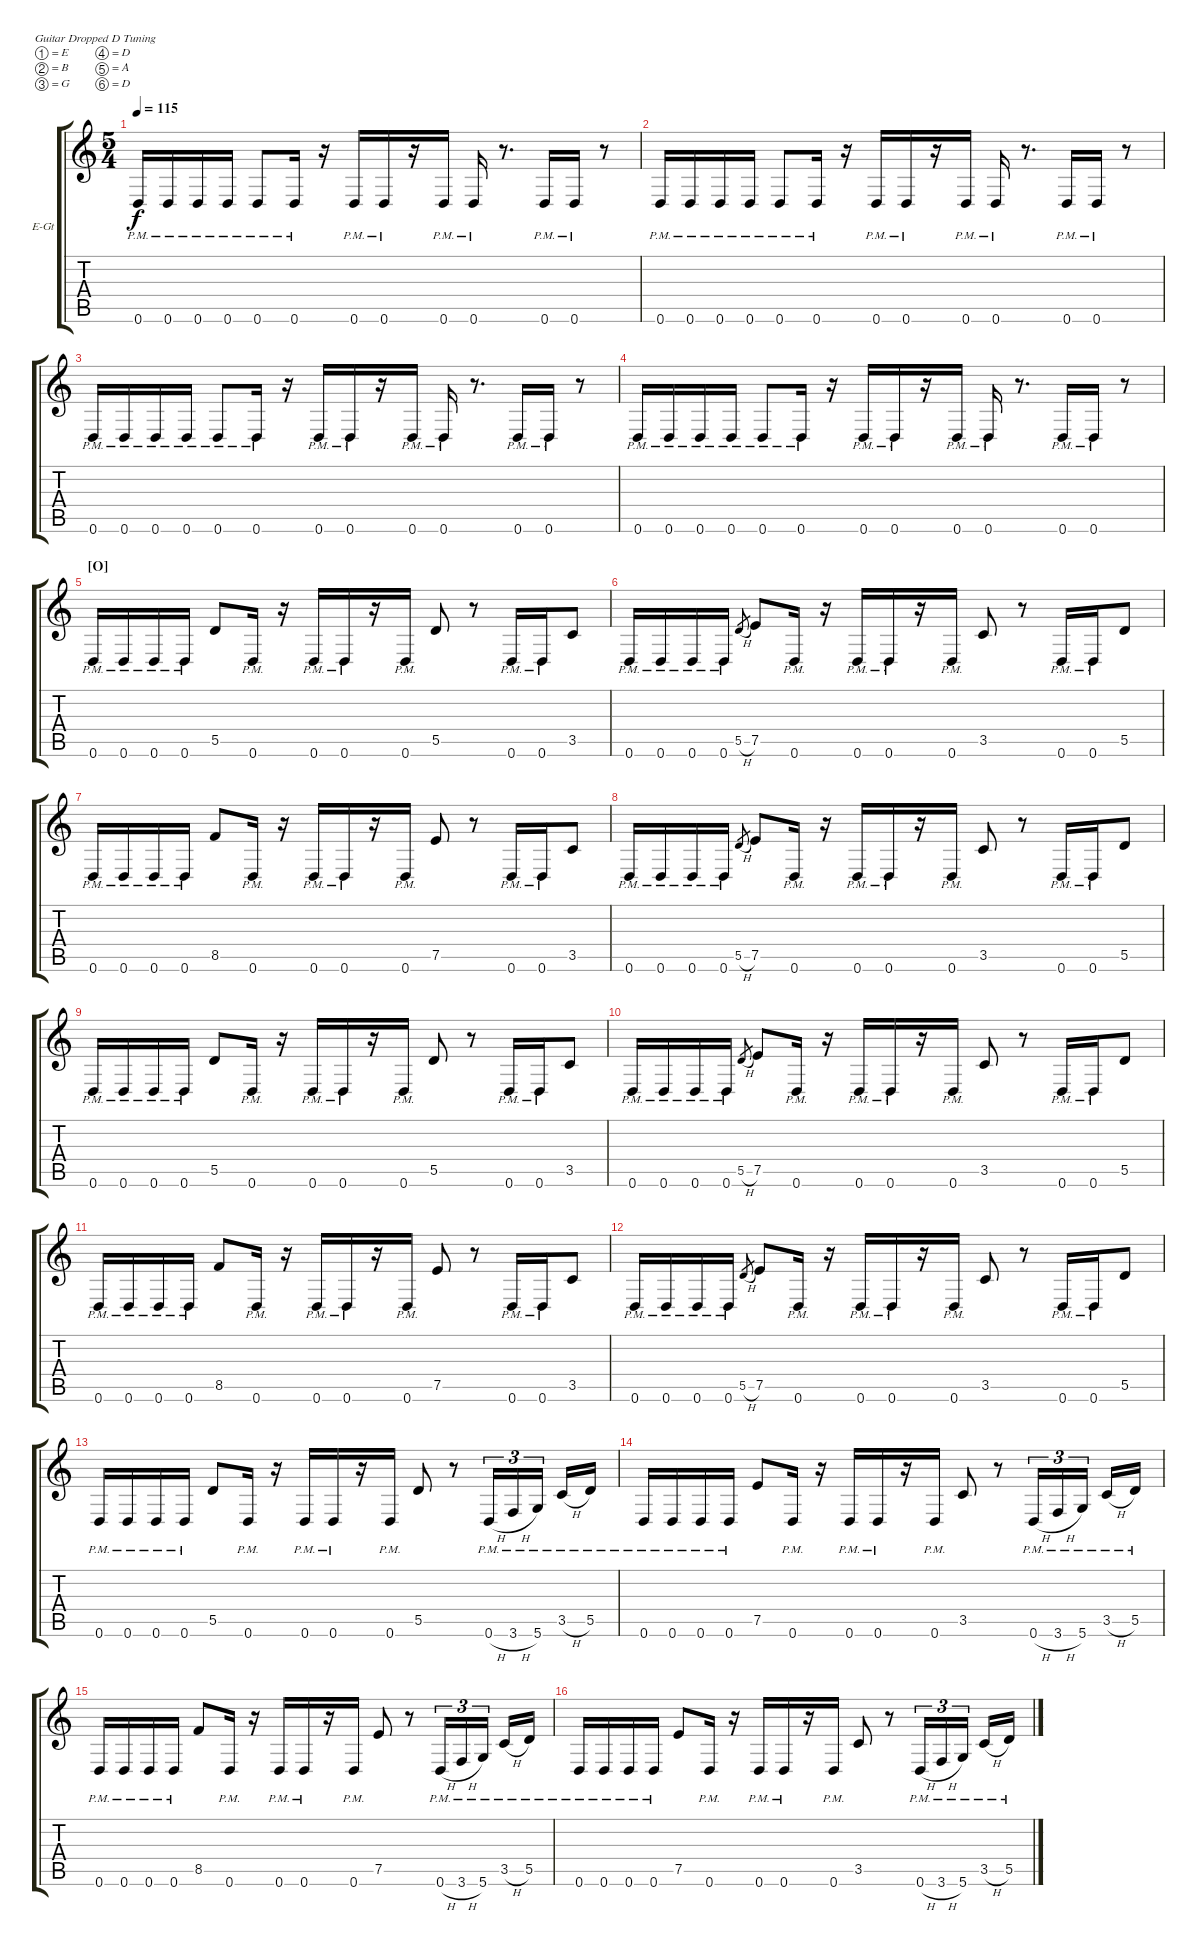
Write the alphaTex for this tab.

\defaultSystemsLayout 4
\bracketExtendMode groupsimilarinstruments
\firstSystemTrackNameOrientation horizontal
\otherSystemsTrackNameOrientation horizontal
\track ("Electric Guitar" "E-Gt") {instrument distortionguitar}
\staff {score tabs}
\tuning (E4 B3 G3 D3 A2 D2)
\ts (5 4)
\tempo 115
\clef g2
\scale
0.333333
\ks c
0.6{pm}.16{dy f} 0.6{pm}.16 0.6{pm}.16 0.6{pm}.16 0.6{pm}.8 0.6{pm}.16 r.16 0.6{pm}.16 0.6{pm}.16 r.16 0.6{pm}.16 0.6{pm}.16 r.8{d} 0.6{pm}.16 0.6{pm}.16 r.8 |
\scale
0.333333 0.6{pm}.16 0.6{pm}.16 0.6{pm}.16 0.6{pm}.16 0.6{pm}.8 0.6{pm}.16 r.16 0.6{pm}.16 0.6{pm}.16 r.16 0.6{pm}.16 0.6{pm}.16 r.8{d} 0.6{pm}.16 0.6{pm}.16 r.8 |
\scale
0.333333 0.6{pm}.16 0.6{pm}.16 0.6{pm}.16 0.6{pm}.16 0.6{pm}.8 0.6{pm}.16 r.16 0.6{pm}.16 0.6{pm}.16 r.16 0.6{pm}.16 0.6{pm}.16 r.8{d} 0.6{pm}.16 0.6{pm}.16 r.8 |
\scale
0.333333 0.6{pm}.16 0.6{pm}.16 0.6{pm}.16 0.6{pm}.16 0.6{pm}.8 0.6{pm}.16 r.16 0.6{pm}.16 0.6{pm}.16 r.16 0.6{pm}.16 0.6{pm}.16 r.8{d} 0.6{pm}.16 0.6{pm}.16 r.8 |
\section ("O" "")
\scale
0.333333 0.6{pm}.16 0.6{pm}.16 0.6{pm}.16 0.6{pm}.16 5.5.8 0.6{pm}.16 r.16 0.6{pm}.16 0.6{pm}.16 r.16 0.6{pm}.16 5.5.8 r.8 0.6{pm}.16 0.6{pm}.16 3.5.8 |
\scale
0.333333 0.6{pm}.16 0.6{pm}.16 0.6{pm}.16 0.6{pm}.16 5.5{h}.8{gr} 7.5.8 0.6{pm}.16 r.16 0.6{pm}.16 0.6{pm}.16 r.16 0.6{pm}.16 3.5.8 r.8 0.6{pm}.16 0.6{pm}.16 5.5.8 |
\scale
0.333333 0.6{pm}.16 0.6{pm}.16 0.6{pm}.16 0.6{pm}.16 8.5.8 0.6{pm}.16 r.16 0.6{pm}.16 0.6{pm}.16 r.16 0.6{pm}.16 7.5.8 r.8 0.6{pm}.16 0.6{pm}.16 3.5.8 |
\scale
0.333333 0.6{pm}.16 0.6{pm}.16 0.6{pm}.16 0.6{pm}.16 5.5{h}.8{gr} 7.5.8 0.6{pm}.16 r.16 0.6{pm}.16 0.6{pm}.16 r.16 0.6{pm}.16 3.5.8 r.8 0.6{pm}.16 0.6{pm}.16 5.5.8 |
\scale
0.333333 0.6{pm}.16 0.6{pm}.16 0.6{pm}.16 0.6{pm}.16 5.5.8 0.6{pm}.16 r.16 0.6{pm}.16 0.6{pm}.16 r.16 0.6{pm}.16 5.5.8 r.8 0.6{pm}.16 0.6{pm}.16 3.5.8 |
\scale
0.333333 0.6{pm}.16 0.6{pm}.16 0.6{pm}.16 0.6{pm}.16 5.5{h}.8{gr} 7.5.8 0.6{pm}.16 r.16 0.6{pm}.16 0.6{pm}.16 r.16 0.6{pm}.16 3.5.8 r.8 0.6{pm}.16 0.6{pm}.16 5.5.8 |
\scale
0.333333 0.6{pm}.16 0.6{pm}.16 0.6{pm}.16 0.6{pm}.16 8.5.8 0.6{pm}.16 r.16 0.6{pm}.16 0.6{pm}.16 r.16 0.6{pm}.16 7.5.8 r.8 0.6{pm}.16 0.6{pm}.16 3.5.8 |
\scale
0.333333 0.6{pm}.16 0.6{pm}.16 0.6{pm}.16 0.6{pm}.16 5.5{h}.8{gr} 7.5.8 0.6{pm}.16 r.16 0.6{pm}.16 0.6{pm}.16 r.16 0.6{pm}.16 3.5.8 r.8 0.6{pm}.16 0.6{pm}.16 5.5.8 |
\scale
0.333333 0.6{pm}.16 0.6{pm}.16 0.6{pm}.16 0.6{pm}.16 5.5.8 0.6{pm}.16 r.16 0.6{pm}.16 0.6{pm}.16 r.16 0.6{pm}.16 5.5.8 r.8 0.6{h pm}.16{tu (3 2)} 3.6{h pm}.16{tu (3 2)} 5.6{pm}.16{tu (3 2)} 3.5{h pm}.16 5.5{pm}.16 |
\scale
0.333333 0.6{pm}.16 0.6{pm}.16 0.6{pm}.16 0.6{pm}.16 7.5.8 0.6{pm}.16 r.16 0.6{pm}.16 0.6{pm}.16 r.16 0.6{pm}.16 3.5.8 r.8 0.6{h pm}.16{tu (3 2)} 3.6{h pm}.16{tu (3 2)} 5.6{pm}.16{tu (3 2)} 3.5{h pm}.16 5.5{pm}.16 |
\scale
0.333333 0.6{pm}.16 0.6{pm}.16 0.6{pm}.16 0.6{pm}.16 8.5.8 0.6{pm}.16 r.16 0.6{pm}.16 0.6{pm}.16 r.16 0.6{pm}.16 7.5.8 r.8 0.6{h pm}.16{tu (3 2)} 3.6{h pm}.16{tu (3 2)} 5.6{pm}.16{tu (3 2)} 3.5{h pm}.16 5.5{pm}.16 |
\scale
0.333333 0.6{pm}.16 0.6{pm}.16 0.6{pm}.16 0.6{pm}.16 7.5.8 0.6{pm}.16 r.16 0.6{pm}.16 0.6{pm}.16 r.16 0.6{pm}.16 3.5.8 r.8 0.6{h pm}.16{tu (3 2)} 3.6{h pm}.16{tu (3 2)} 5.6{pm}.16{tu (3 2)} 3.5{h pm}.16 5.5{pm}.16
